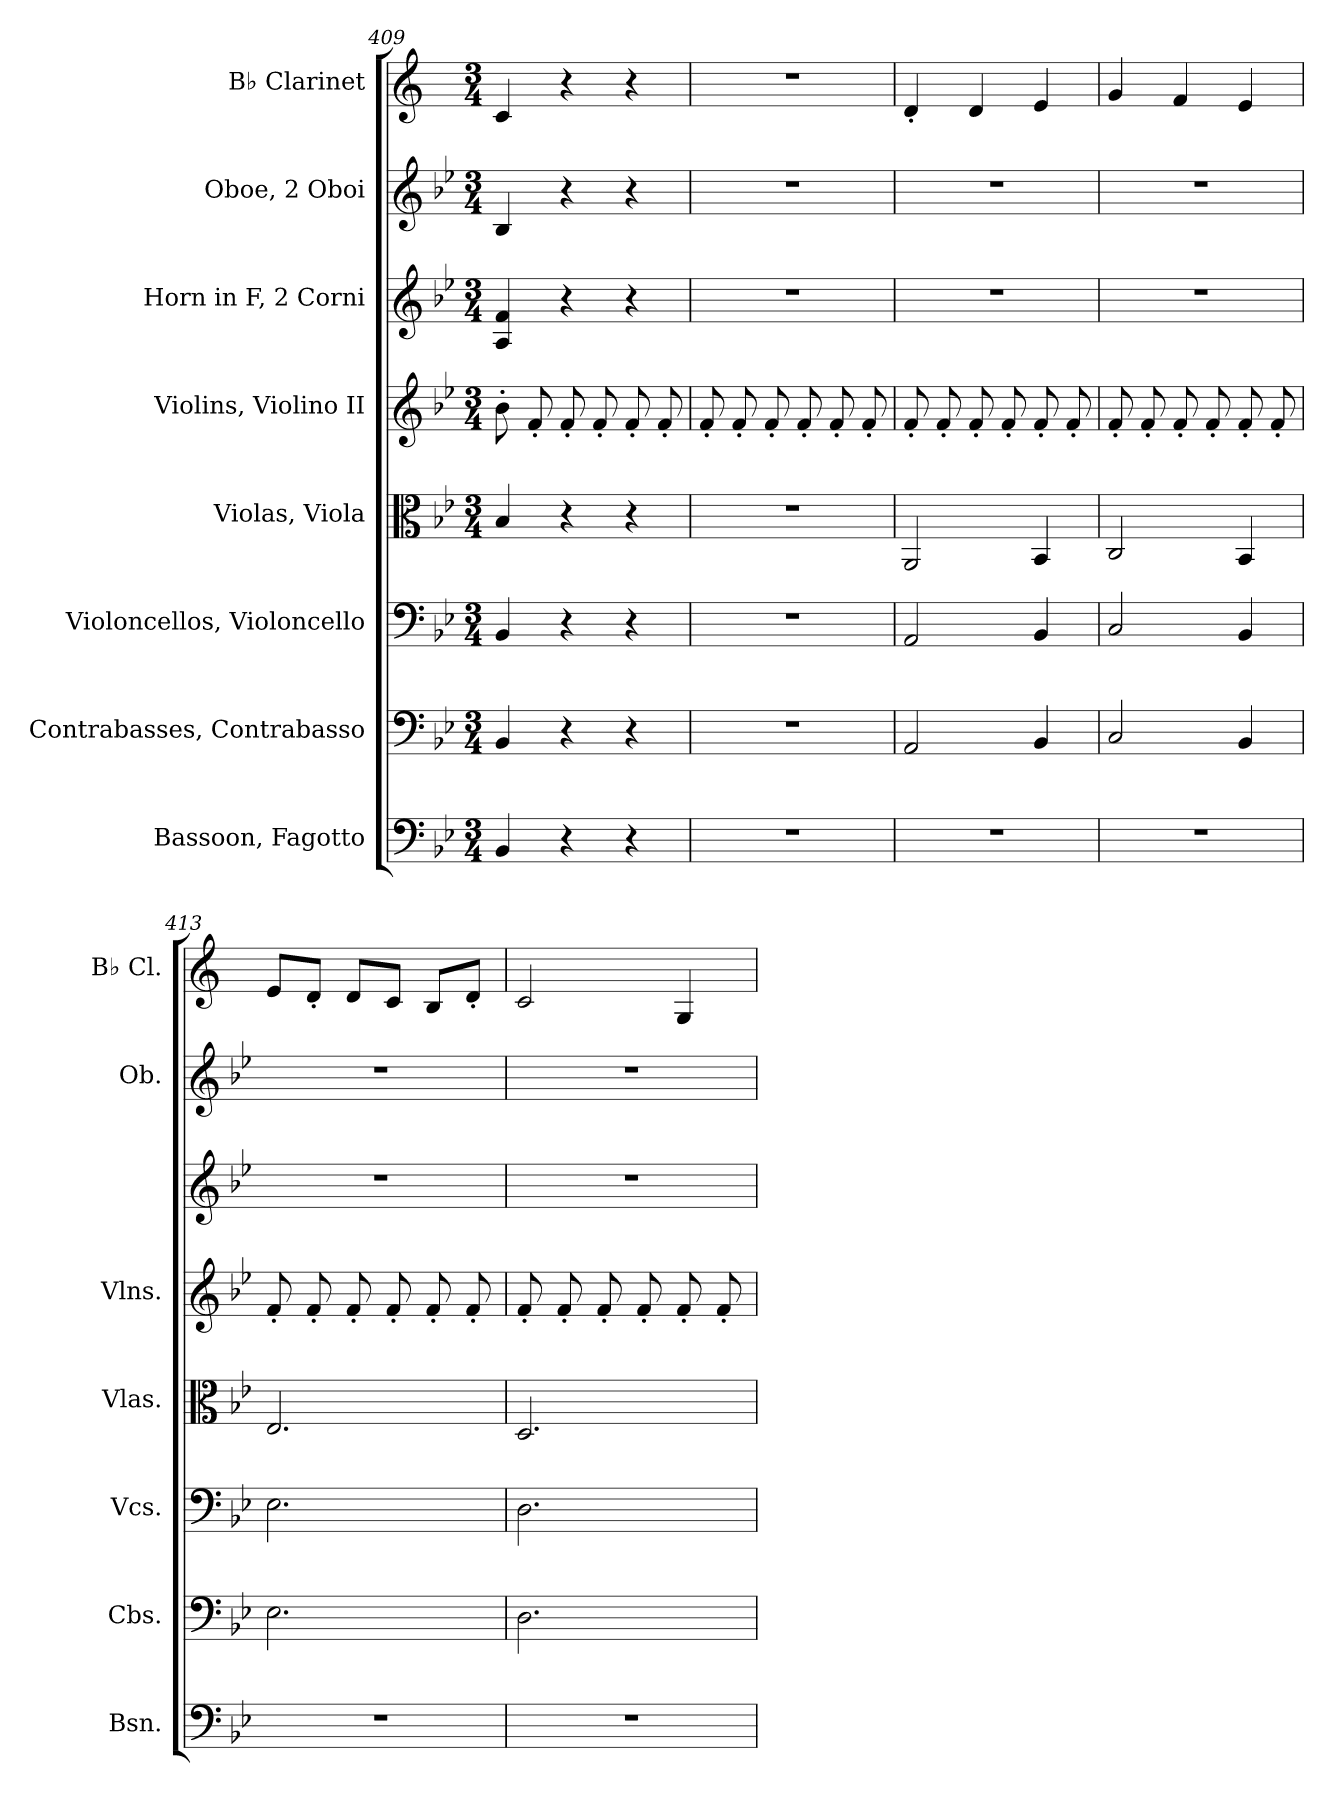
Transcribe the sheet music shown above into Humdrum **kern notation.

**kern	**kern	**kern	**kern	**kern	**kern	**kern	**kern
*part8	*part7	*part6	*part5	*part4	*part3	*part2	*part1
*staff8	*staff7	*staff6	*staff5	*staff4	*staff3	*staff2	*staff1
*I"Bassoon, Fagotto	*I"Contrabasses, Contrabasso	*I"Violoncellos, Violoncello	*I"Violas, Viola	*I"Violins, Violino II	*I"Horn in F, 2 Corni	*I"Oboe, 2 Oboi	*I"B♭ Clarinet
*I'Bsn.	*I'Cbs.	*I'Vcs.	*I'Vlas.	*I'Vlns.	*	*I'Ob.	*I'B♭ Cl.
*clefF4	*clefF4	*clefF4	*clefC3	*clefG2	*clefG2	*clefG2	*clefG2
*	*ITrd7c12	*	*	*	*ITrd4c7	*	*ITrd1c2
*k[b-e-]	*k[b-e-]	*k[b-e-]	*k[b-e-]	*k[b-e-]	*k[b-e-a-]	*k[b-e-]	*k[b-e-]
*M3/4	*M3/4	*M3/4	*M3/4	*M3/4	*M3/4	*M3/4	*M3/4
=409	=409	=409	=409	=409	=409	=409	=409
4BB-/	4BBB-/	4BB-/	4B-/	8b-'\	4D/ 4B-/	4B-/	4B-/
.	.	.	.	8f'/	.	.	.
4r	4r	4r	4r	8f'/	4r	4r	4r
.	.	.	.	8f'/	.	.	.
4r	4r	4r	4r	8f'/	4r	4r	4r
.	.	.	.	8f'/	.	.	.
=410	=410	=410	=410	=410	=410	=410	=410
2.r	2.r	2.r	2.r	8f'/	2.r	2.r	2.r
.	.	.	.	8f'/	.	.	.
.	.	.	.	8f'/	.	.	.
.	.	.	.	8f'/	.	.	.
.	.	.	.	8f'/	.	.	.
.	.	.	.	8f'/	.	.	.
=411	=411	=411	=411	=411	=411	=411	=411
2.r	2AAA/	2AA/	2AA/	8f'/	2.r	2.r	4c'/
.	.	.	.	8f'/	.	.	.
.	.	.	.	8f'/	.	.	4c/
.	.	.	.	8f'/	.	.	.
.	4BBB-/	4BB-/	4BB-/	8f'/	.	.	4d/
.	.	.	.	8f'/	.	.	.
=412	=412	=412	=412	=412	=412	=412	=412
2.r	2CC/	2C/	2C/	8f'/	2.r	2.r	4f/
.	.	.	.	8f'/	.	.	.
.	.	.	.	8f'/	.	.	4e-/
.	.	.	.	8f'/	.	.	.
.	4BBB-/	4BB-/	4BB-/	8f'/	.	.	4d/
.	.	.	.	8f'/	.	.	.
=413	=413	=413	=413	=413	=413	=413	=413
2.r	2.EE-\	2.E-\	2.E-/	8f'/	2.r	2.r	8d/L
.	.	.	.	8f'/	.	.	8c'/J
.	.	.	.	8f'/	.	.	8c/L
.	.	.	.	8f'/	.	.	8B-/J
.	.	.	.	8f'/	.	.	8A/L
.	.	.	.	8f'/	.	.	8c'/J
=414	=414	=414	=414	=414	=414	=414	=414
2.r	2.DD\	2.D\	2.D/	8f'/	2.r	2.r	2B-/
.	.	.	.	8f'/	.	.	.
.	.	.	.	8f'/	.	.	.
.	.	.	.	8f'/	.	.	.
.	.	.	.	8f'/	.	.	4F/
.	.	.	.	8f'/	.	.	.
=	=	=	=	=	=	=	=
*-	*-	*-	*-	*-	*-	*-	*-
